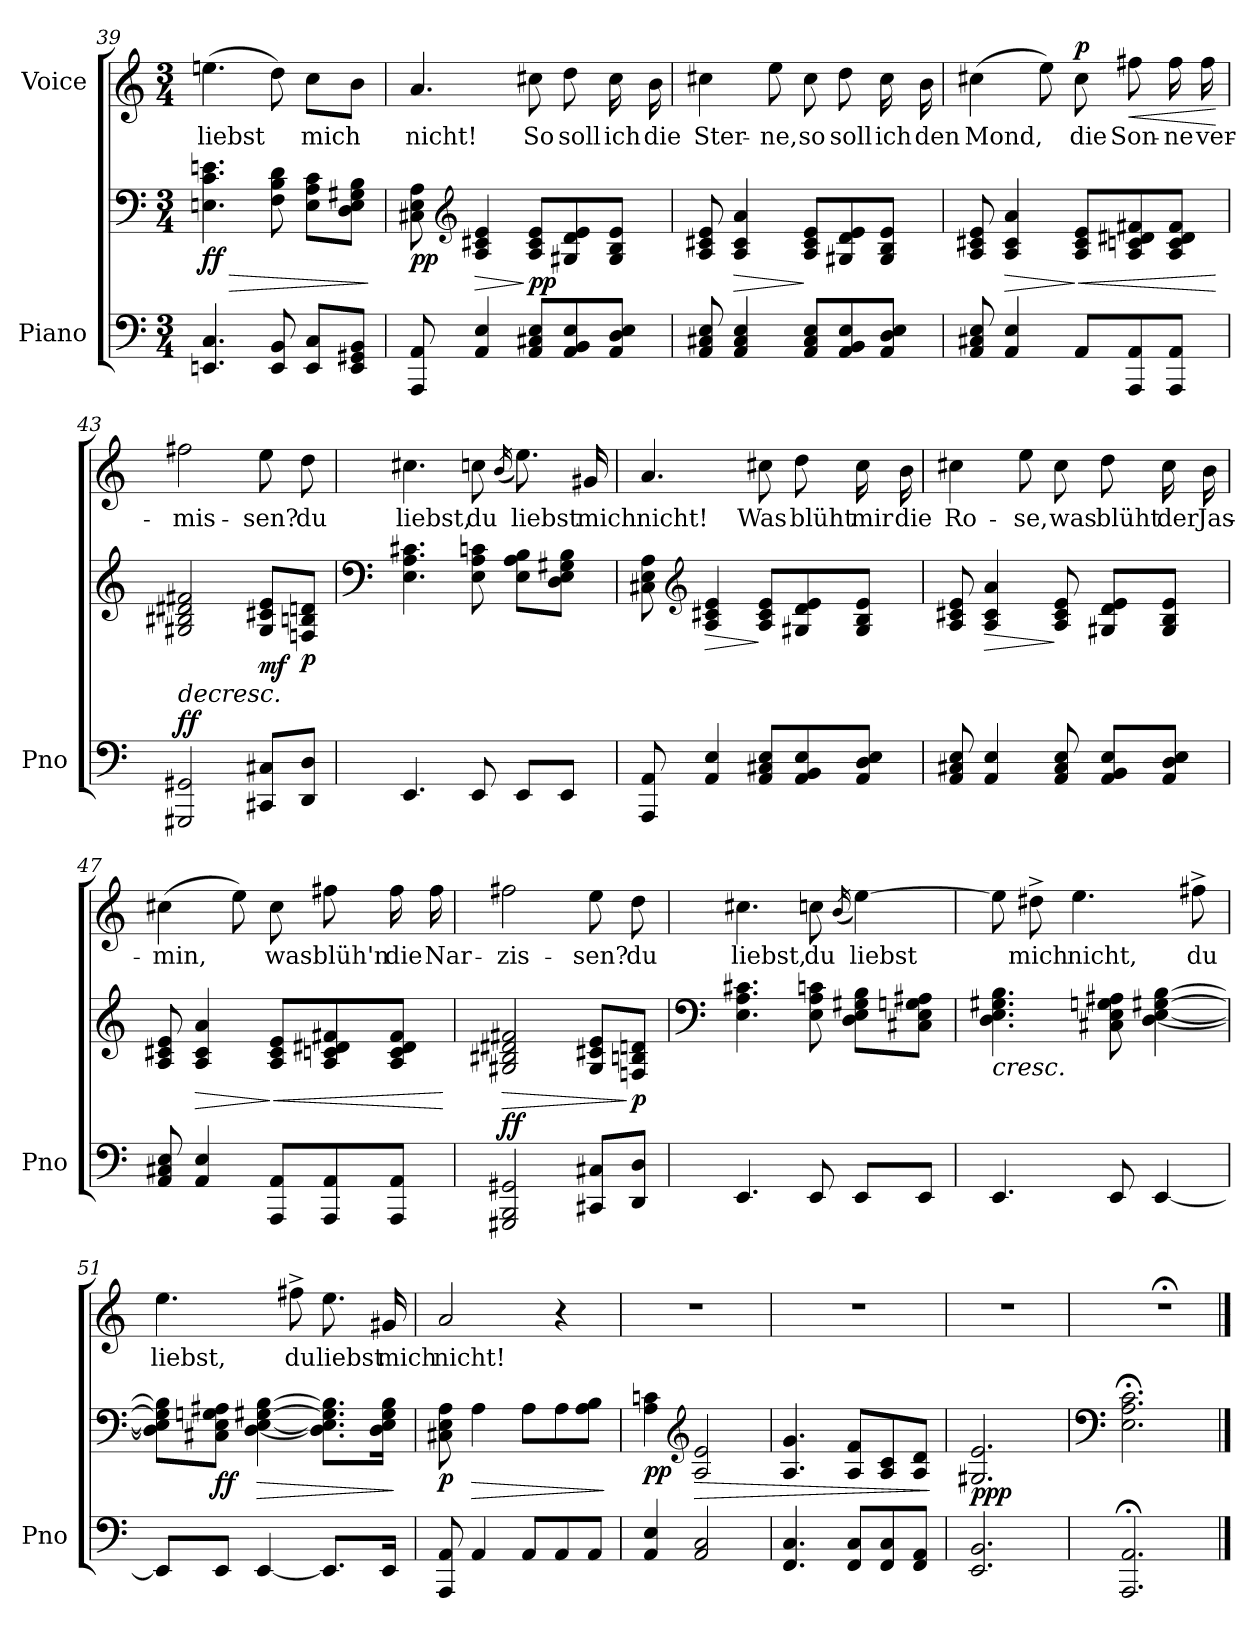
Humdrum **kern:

**kern	**kern	**dynam	**kern	**text	**dynam
*part2	*part2	*part2	*part1	*part1	*part1
*staff3	*staff2	*staff2/3	*staff1	*staff1	*staff1
*I"Piano	*	*	*I"Voice	*	*
*I'Pno	*	*	*	*	*
*clefF4	*clefF4	*	*clefG2	*	*
*k[]	*k[]	*	*k[]	*	*
*M3/4	*M3/4	*	*M3/4	*	*
=39	=39	=39	=39	=39	=39
!	!	!LO:HP:b	!	!LO:LY:b	!
!	!	!LO:DY:n=1:b	!	!	!
4.EEn/ 4.C/	4.En\ 4.c\ 4.en\	> ff	(>4.een\	liebst	.
8EE/ 8BB/	8F\ 8B\ 8d\	.	8dd\)	.	.
!	!	!	!	!LO:LY:b	!
8EE/ 8C/L	8E\ 8A\ 8c\L	.	8cc\L	mich	.
8EE/ 8GG#X/ 8BB/J	8D\ 8E\ 8G#X\ 8B\J	.	8b\J	.	.
.	.	]	.	.	.
=40	=40	=40	=40	=40	=40
!	!	!LO:DY:b	!	!LO:LY:b	!
8AAA/ 8AA/	8C#X\ 8E\ 8A\	pp	4.a/	nicht!	.
*	*clefG2	*	*	*	*
!	!	!LO:HP:b	!	!	!
4AA/ 4E/	4A/ 4c#X/ 4e/	>	.	.	.
!	!	!LO:DY:n=1:b	!	!LO:LY:b	!
8AA/ 8C#X/ 8E/L	8A/ 8c#/ 8e/L	] pp	8cc#X\	So	.
!	!	!	!	!LO:LY:b	!
8AA/ 8BB/ 8E/	8G#X/ 8d/ 8e/	.	8dd\	soll	.
!	!	!	!	!LO:LY:b	!
8AA/ 8D/ 8E/J	8G#/ 8B/ 8e/J	.	16cc#\	ich	.
!	!	!	!	!LO:LY:b	!
.	.	.	16b\	die	.
!!LO:LB:g=z
=41	=41	=41	=41	=41	=41
!	!	!	!	!LO:LY:b	!
8AA/ 8C#X/ 8E/	8A/ 8c#X/ 8e/	.	4cc#X\	Ster-	.
!	!	!LO:HP:b	!	!	!
4AA/ 4C#/ 4E/	4A/ 4c#/ 4a/	>	.	.	.
!	!	!	!	!LO:LY:b	!
.	.	.	8ee\	-ne,	.
!	!	!	!	!LO:LY:b	!
8AA/ 8C#/ 8E/L	8A/ 8c#/ 8e/L	]	8cc#\	so	.
!	!	!	!	!LO:LY:b	!
8AA/ 8BB/ 8E/	8G#X/ 8d/ 8e/	.	8dd\	soll	.
!	!	!	!	!LO:LY:b	!
8AA/ 8D/ 8E/J	8G#/ 8B/ 8e/J	.	16cc#\	ich	.
!	!	!	!	!LO:LY:b	!
.	.	.	16b\	den	.
=42	=42	=42	=42	=42	=42
!	!	!	!	!LO:LY:b	!
8AA/ 8C#X/ 8E/	8A/ 8c#X/ 8e/	.	(>4cc#X\	Mond,	.
!	!	!LO:HP:b	!	!	!
4AA/ 4E/	4A/ 4c#/ 4a/	>	.	.	.
.	.	.	8ee\)	.	.
!	!	!LO:HP:n=1:b	!	!LO:LY:b	!LO:DY:a
8AA/L	8A/ 8c#/ 8e/L	] <	8cc#\	die	p
!	!	!	!	!LO:LY:b	!LO:HP:b
8AAA/ 8AA/	8A/ 8cn/ 8d#X/ 8f#X/	.	8ff#X\	Son-	<
!	!	!	!	!LO:LY:b	!
8AAA/ 8AA/J	8A/ 8c/ 8d#/ 8f#/J	.	16ff#\	-ne	.
!	!	!	!	!LO:LY:b	!
.	.	.	16ff#\	ver-	.
.	.	[	.	.	[
=43	=43	=43	=43	=43	=43
!	!	!LO:HP:b	!	!LO:LY:b	!
!	!	!LO:DY:n=1:a=2	!	!	!
2GGG#X/ 2GG#X/	2G#X/ 2B#X/ 2d#X/ 2f#X/	> ff	2ff#X\	-mis-	.
!	!	!LO:DY:n=2:b	!	!LO:LY:b	!
8CC#X/ 8C#X/L	8G#/ 8c#X/ 8e/L	mf	8ee\	-sen?	.
!	!	!LO:DY:n=3:b	!	!LO:LY:b	!
8DD/ 8D/J	8Fn/ 8Bn/ 8dn/J	] p	8dd\	du	.
=44	=44	=44	=44	=44	=44
*	*clefF4	*	*	*	*
!	!	!	!	!LO:LY:b	!
4.EE/	4.E\ 4.A\ 4.c#X\	.	4.cc#X\	liebst,	.
!	!	!	!	!LO:LY:b	!
8EE/	8E\ 8A\ 8cn\	.	8ccn\	du	.
.	.	.	(<16qb/	.	.
!	!	!	!	!LO:LY:b	!
8EE/L	8E\ 8A\ 8B\L	.	8.ee\)	liebst	.
8EE/J	8D\ 8E\ 8G#X\ 8B\J	.	.	.	.
!	!	!	!	!LO:LY:b	!
.	.	.	16g#X/	mich	.
!!LO:LB:g=z
=45	=45	=45	=45	=45	=45
!	!	!	!	!LO:LY:b	!
8AAA/ 8AA/	8C#X\ 8E\ 8A\	.	4.a/	nicht!	.
*	*clefG2	*	*	*	*
!	!	!LO:HP:b	!	!	!
4AA/ 4E/	4A/ 4c#X/ 4e/	>	.	.	.
!	!	!	!	!LO:LY:b	!
8AA/ 8C#X/ 8E/L	8A/ 8c#/ 8e/L	]	8cc#X\	Was	.
!	!	!	!	!LO:LY:b	!
8AA/ 8BB/ 8E/	8G#X/ 8d/ 8e/	.	8dd\	blüht	.
!	!	!	!	!LO:LY:b	!
8AA/ 8D/ 8E/J	8G#/ 8B/ 8e/J	.	16cc#\	mir	.
!	!	!	!	!LO:LY:b	!
.	.	.	16b\	die	.
=46	=46	=46	=46	=46	=46
!	!	!	!	!LO:LY:b	!
8AA/ 8C#X/ 8E/	8A/ 8c#X/ 8e/	.	4cc#X\	Ro-	.
!	!	!LO:HP:b	!	!	!
4AA/ 4E/	4A/ 4c#/ 4a/	>	.	.	.
!	!	!	!	!LO:LY:b	!
.	.	.	8ee\	-se,	.
!	!	!	!	!LO:LY:b	!
8AA/ 8C#/ 8E/	8A/ 8c#/ 8e/	]	8cc#\	was	.
!	!	!	!	!LO:LY:b	!
8AA/ 8BB/ 8E/L	8G#X/ 8d/ 8e/L	.	8dd\	blüht	.
!	!	!	!	!LO:LY:b	!
8AA/ 8D/ 8E/J	8G#/ 8B/ 8e/J	.	16cc#\	der	.
!	!	!	!	!LO:LY:b	!
.	.	.	16b\	Jas-	.
=47	=47	=47	=47	=47	=47
!	!	!	!	!LO:LY:b	!
8AA/ 8C#X/ 8E/	8A/ 8c#X/ 8e/	.	(>4cc#X\	-min,	.
!	!	!LO:HP:b	!	!	!
4AA/ 4E/	4A/ 4c#/ 4a/	>	.	.	.
.	.	.	8ee\)	.	.
!	!	!LO:HP:n=1:b	!	!LO:LY:b	!
8AAA/ 8AA/L	8A/ 8c#/ 8e/L	] <	8cc#\	was	.
!	!	!	!	!LO:LY:b	!
8AAA/ 8AA/	8A/ 8cn/ 8d#X/ 8f#X/	.	8ff#X\	blüh'n	.
!	!	!	!	!LO:LY:b	!
8AAA/ 8AA/J	8A/ 8c/ 8d#/ 8f#/J	.	16ff#\	die	.
!	!	!	!	!LO:LY:b	!
.	.	.	16ff#\	Nar-	.
.	.	[	.	.	.
=48	=48	=48	=48	=48	=48
!	!	!LO:HP:b	!	!LO:LY:b	!
!	!	!LO:DY:n=1:a=2	!	!	!
2GGG#X/ 2BBB/ 2GG#X/	2G#X/ 2B#X/ 2d#X/ 2f#X/	> ff	2ff#X\	-zis-	.
!	!	!	!	!LO:LY:b	!
8CC#X/ 8C#X/L	8G#/ 8c#X/ 8e/L	.	8ee\	-sen?	.
!	!	!LO:DY:n=2:b	!	!LO:LY:b	!
8DD/ 8D/J	8Fn/ 8Bn/ 8dn/J	] p	8dd\	du	.
!!LO:LB:g=z
=49	=49	=49	=49	=49	=49
*	*clefF4	*	*	*	*
!	!	!	!	!LO:LY:b	!
4.EE/	4.E\ 4.A\ 4.c#X\	.	4.cc#X\	liebst,	.
!	!	!	!	!LO:LY:b	!
8EE/	8E\ 8A\ 8cn\	.	8ccn\	du	.
.	.	.	(<16qb/	.	.
!	!	!	!	!LO:LY:b	!
8EE/L	8D\ 8E\ 8G#X\ 8B\L	.	[4ee\)	liebst	.
8EE/J	8C#X\ 8E\ 8Gn\ 8A#X\J	.	.	.	.
=50	=50	=50	=50	=50	=50
!	!LO:TX:b:i:t=cresc.	!	!	!	!
4.EE/	4.D\ 4.E\ 4.G#X\ 4.B\	.	8ee\]	.	.
!	!	!	!	!LO:LY:b	!
.	.	.	8dd#X^\	mich	.
!	!	!	!	!LO:LY:b	!
.	.	.	4.ee\	nicht,	.
8EE/	8C#X\ 8E\ 8Gn\ 8A#X\	.	.	.	.
[4EE/	[4D\ [4E\ [4G#X\ [4B\	.	.	.	.
!	!	!	!	!LO:LY:b	!
.	.	.	8ff#X^\	du	.
=51	=51	=51	=51	=51	=51
!	!	!	!	!LO:LY:b	!
8EE/L]	8D\] 8E\] 8G#\] 8B\]L	.	4.ee\	liebst,	.
!	!	!LO:DY:b	!	!	!
8EE/J	8C#X\ 8E\ 8Gn\ 8A#X\J	ff	.	.	.
!	!	!LO:HP:b	!	!	!
[4EE/	[4D\ [4E\ [4G#X\ [4B\	>	.	.	.
!	!	!	!	!LO:LY:b	!
.	.	.	8ff#X^\	du	.
!	!	!	!	!LO:LY:b	!
8.EE/L]	8.D\] 8.E\] 8.G#\] 8.B\]L	.	8.ee\	liebst	.
!	!	!	!	!LO:LY:b	!
16EE/Jk	16D\ 16E\ 16G#\ 16B\Jk	.	16g#X/	mich	.
.	.	]	.	.	.
=52	=52	=52	=52	=52	=52
!	!	!LO:DY:b	!	!LO:LY:b	!
8AAA/ 8AA/	8C#X\ 8E\ 8A\	p	2a/	nicht!	.
!	!	!LO:HP:b	!	!	!
4AA/	4A\	>	.	.	.
8AA/L	8A\L	.	.	.	.
8AA/	8A\	.	4r	.	.
8AA/J	8A\ 8B\J	.	.	.	.
.	.	]	.	.	.
=53	=53	=53	=53	=53	=53
!	!	!LO:DY:b	!	!	!
4AA/ 4E/	4A\ 4cn\	pp	2.r	.	.
*	*clefG2	*	*	*	*
!	!	!LO:HP:b	!	!	!
2AA/ 2C/	2A/ 2e/	>	.	.	.
=54	=54	=54	=54	=54	=54
4.FF/ 4.C/	4.A/ 4.g/	.	2.r	.	.
8FF/ 8C/L	8A/ 8f/L	.	.	.	.
8FF/ 8C/	8A/ 8c/	.	.	.	.
8FF/ 8AA/J	8A/ 8d/J	.	.	.	.
.	.	]	.	.	.
=55	=55	=55	=55	=55	=55
!	!	!LO:DY:b	!	!	!
2.EE/ 2.BB/	2.G#X/ 2.e/	ppp	2.r	.	.
=56	=56	=56	=56	=56	=56
*	*clefF4	*	*	*	*
2.AAA/;< 2.AA/;<	2.E\;< 2.A\;< 2.c\;<	.	2.r;<	.	.
==	==	==	==	==	==
*-	*-	*-	*-	*-	*-
